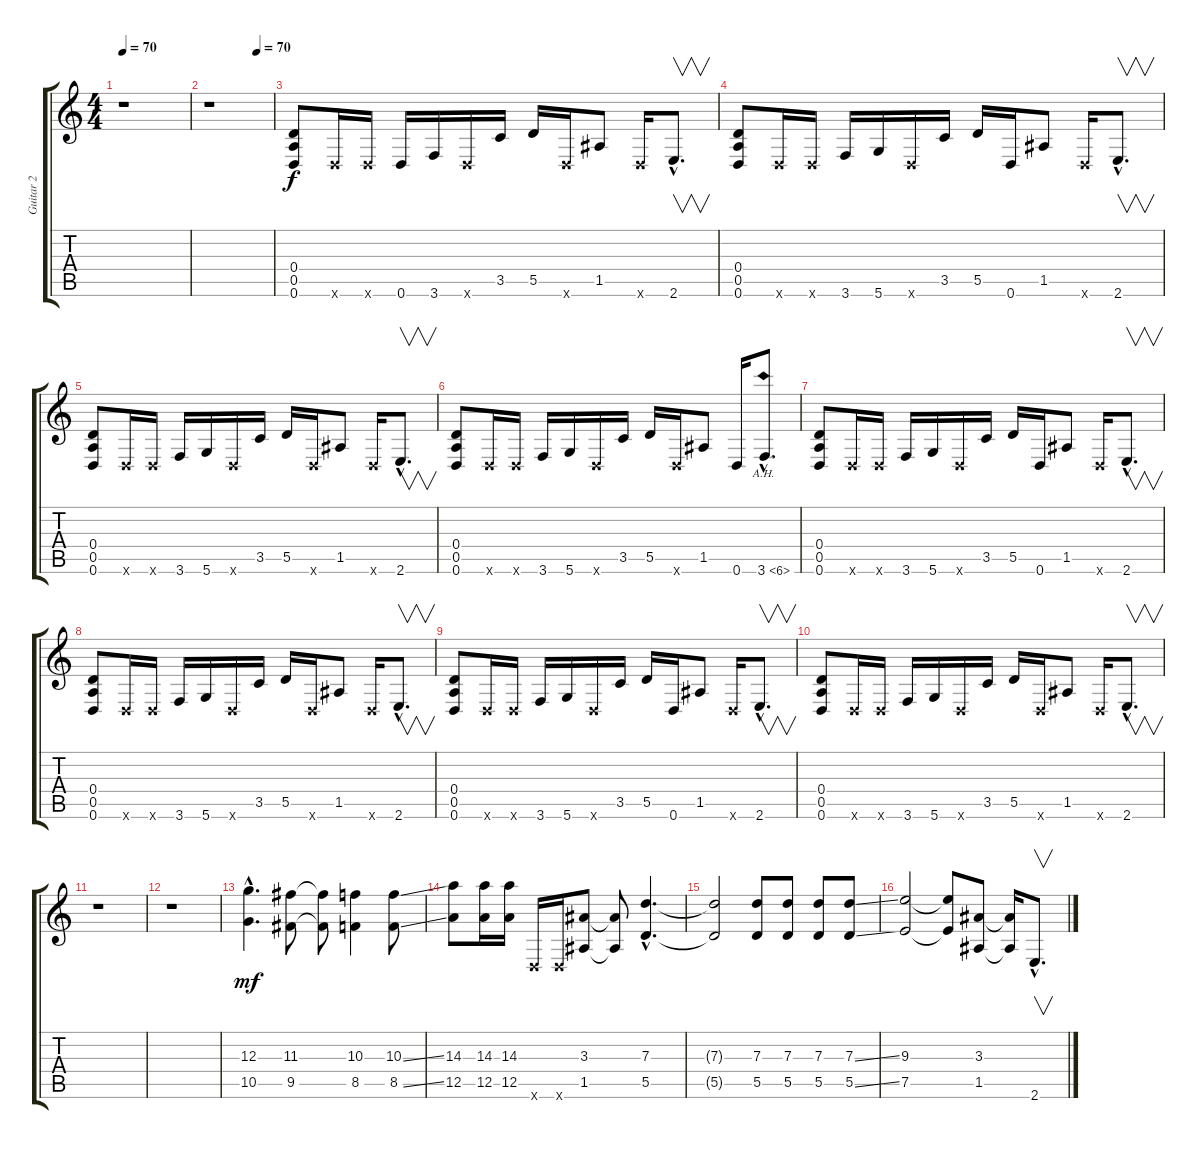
\track ("Guitar 2" "Guitar 2") {instrument distortionguitar}
\staff {score tabs}
\tuning (E4 B3 G3 D3 A2 D2) {hide}
\ts (4 4)
\tempo 70
\clef g2
\ks c
r.1{dy f} |
\tempo (70 0.75)
r.1{instrument distortionguitar} |
(0.4 0.5 0.6).8 0.6{x}.16 0.6{x}.16 0.6.16 3.6.16 0.6{x}.16 3.5.16 5.5.16 0.6{x}.16 1.5.8 0.6{x}.16 2.6{hac}.8{v d} |
(0.4 0.5 0.6).8 0.6{x}.16 0.6{x}.16 3.6.16 5.6.16 0.6{x}.16 3.5.16 5.5.16 0.6.16 1.5.8 0.6{x}.16 2.6{hac}.8{v d} |
(0.4 0.5 0.6).8 0.6{x}.16 0.6{x}.16 3.6.16 5.6.16 0.6{x}.16 3.5.16 5.5.16 0.6{x}.16 1.5.8 0.6{x}.16 2.6{hac}.8{v d} |
(0.4 0.5 0.6).8 0.6{x}.16 0.6{x}.16 3.6.16 5.6.16 0.6{x}.16 3.5.16 5.5.16 0.6{x}.16 1.5.8 0.6.16 3.6{ah 3 hac}.8{d} |
(0.4 0.5 0.6).8 0.6{x}.16 0.6{x}.16 3.6.16 5.6.16 0.6{x}.16 3.5.16 5.5.16 0.6.16 1.5.8 0.6{x}.16 2.6{hac}.8{v d} |
(0.4 0.5 0.6).8 0.6{x}.16 0.6{x}.16 3.6.16 5.6.16 0.6{x}.16 3.5.16 5.5.16 0.6{x}.16 1.5.8 0.6{x}.16 2.6{hac}.8{v d} |
(0.4 0.5 0.6).8 0.6{x}.16 0.6{x}.16 3.6.16 5.6.16 0.6{x}.16 3.5.16 5.5.16 0.6.16 1.5.8 0.6{x}.16 2.6{hac}.8{v d} |
(0.4 0.5 0.6).8 0.6{x}.16 0.6{x}.16 3.6.16 5.6.16 0.6{x}.16 3.5.16 5.5.16 0.6{x}.16 1.5.8 0.6{x}.16 2.6{hac}.8{v d} |
r.1 |
r.1 |
(12.3{hac} 10.5{hac}).4{d dy mf} (11.3 9.5).8 (11.3{t} 9.5{t}).8 (10.3 8.5).4 (10.3{ss} 8.5{ss}).8 |
(14.3 12.5).8 (14.3 12.5).16 (14.3 12.5).16 0.6{x}.16 0.6{x}.16 (3.3 1.5).8 (3.3{t} 1.5{t}).8 (7.3{hac} 5.5{hac}).4{d} |
(7.3{t} 5.5{t}).2 (7.3 5.5).8 (7.3 5.5).8 (7.3 5.5).8 (7.3{ss} 5.5{ss}).8 |
(9.3 7.5).2 (9.3{t} 7.5{t}).8 (3.3 1.5).8 (3.3{t} 1.5{t}).16 2.6{hac}.8{v d}
